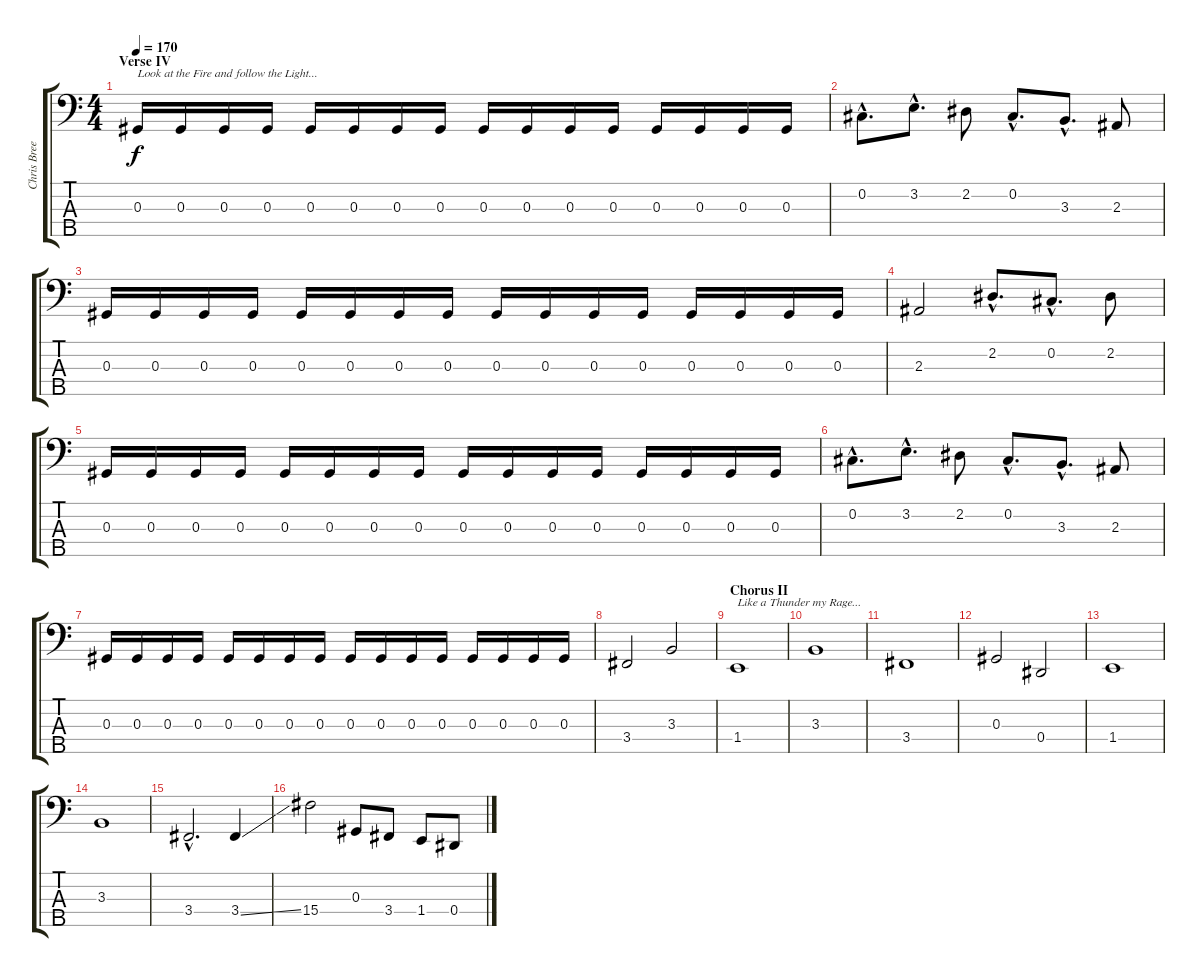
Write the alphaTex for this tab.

\track ("Chris Breeze" "Chris Bree") {instrument electricbassfinger}
\staff {score tabs}
\tuning (Gb2 Db2 Ab1 Eb1 Bb0) {hide}
\ts (4 4)
\section ("" "Verse IV")
\tempo 170
\clef f4
\ks c
0.3.16{txt "Look at the Fire and follow the Light..." dy f} 0.3.16 0.3.16 0.3.16 0.3.16 0.3.16 0.3.16 0.3.16 0.3.16 0.3.16 0.3.16 0.3.16 0.3.16 0.3.16 0.3.16 0.3.16 |
0.2{hac}.8{d} 3.2{hac}.8{d} 2.2.8 0.2{hac}.8{d} 3.3{hac}.8{d} 2.3.8 |
0.3.16 0.3.16 0.3.16 0.3.16 0.3.16 0.3.16 0.3.16 0.3.16 0.3.16 0.3.16 0.3.16 0.3.16 0.3.16 0.3.16 0.3.16 0.3.16 |
2.3.2 2.2{hac}.8{d} 0.2{hac}.8{d} 2.2.8 |
0.3.16 0.3.16 0.3.16 0.3.16 0.3.16 0.3.16 0.3.16 0.3.16 0.3.16 0.3.16 0.3.16 0.3.16 0.3.16 0.3.16 0.3.16 0.3.16 |
0.2{hac}.8{d} 3.2{hac}.8{d} 2.2.8 0.2{hac}.8{d} 3.3{hac}.8{d} 2.3.8 |
0.3.16 0.3.16 0.3.16 0.3.16 0.3.16 0.3.16 0.3.16 0.3.16 0.3.16 0.3.16 0.3.16 0.3.16 0.3.16 0.3.16 0.3.16 0.3.16 |
3.4.2 3.3.2 |
\section ("" "Chorus II")
1.4.1{txt "Like a Thunder my Rage..."} |
3.3.1 |
3.4.1 |
0.3.2 0.4.2 |
1.4.1 |
3.3.1 |
3.4{hac}.2{d} 3.4{ss}.4 |
15.4.2 0.3.8 3.4.8 1.4.8 0.4.8
